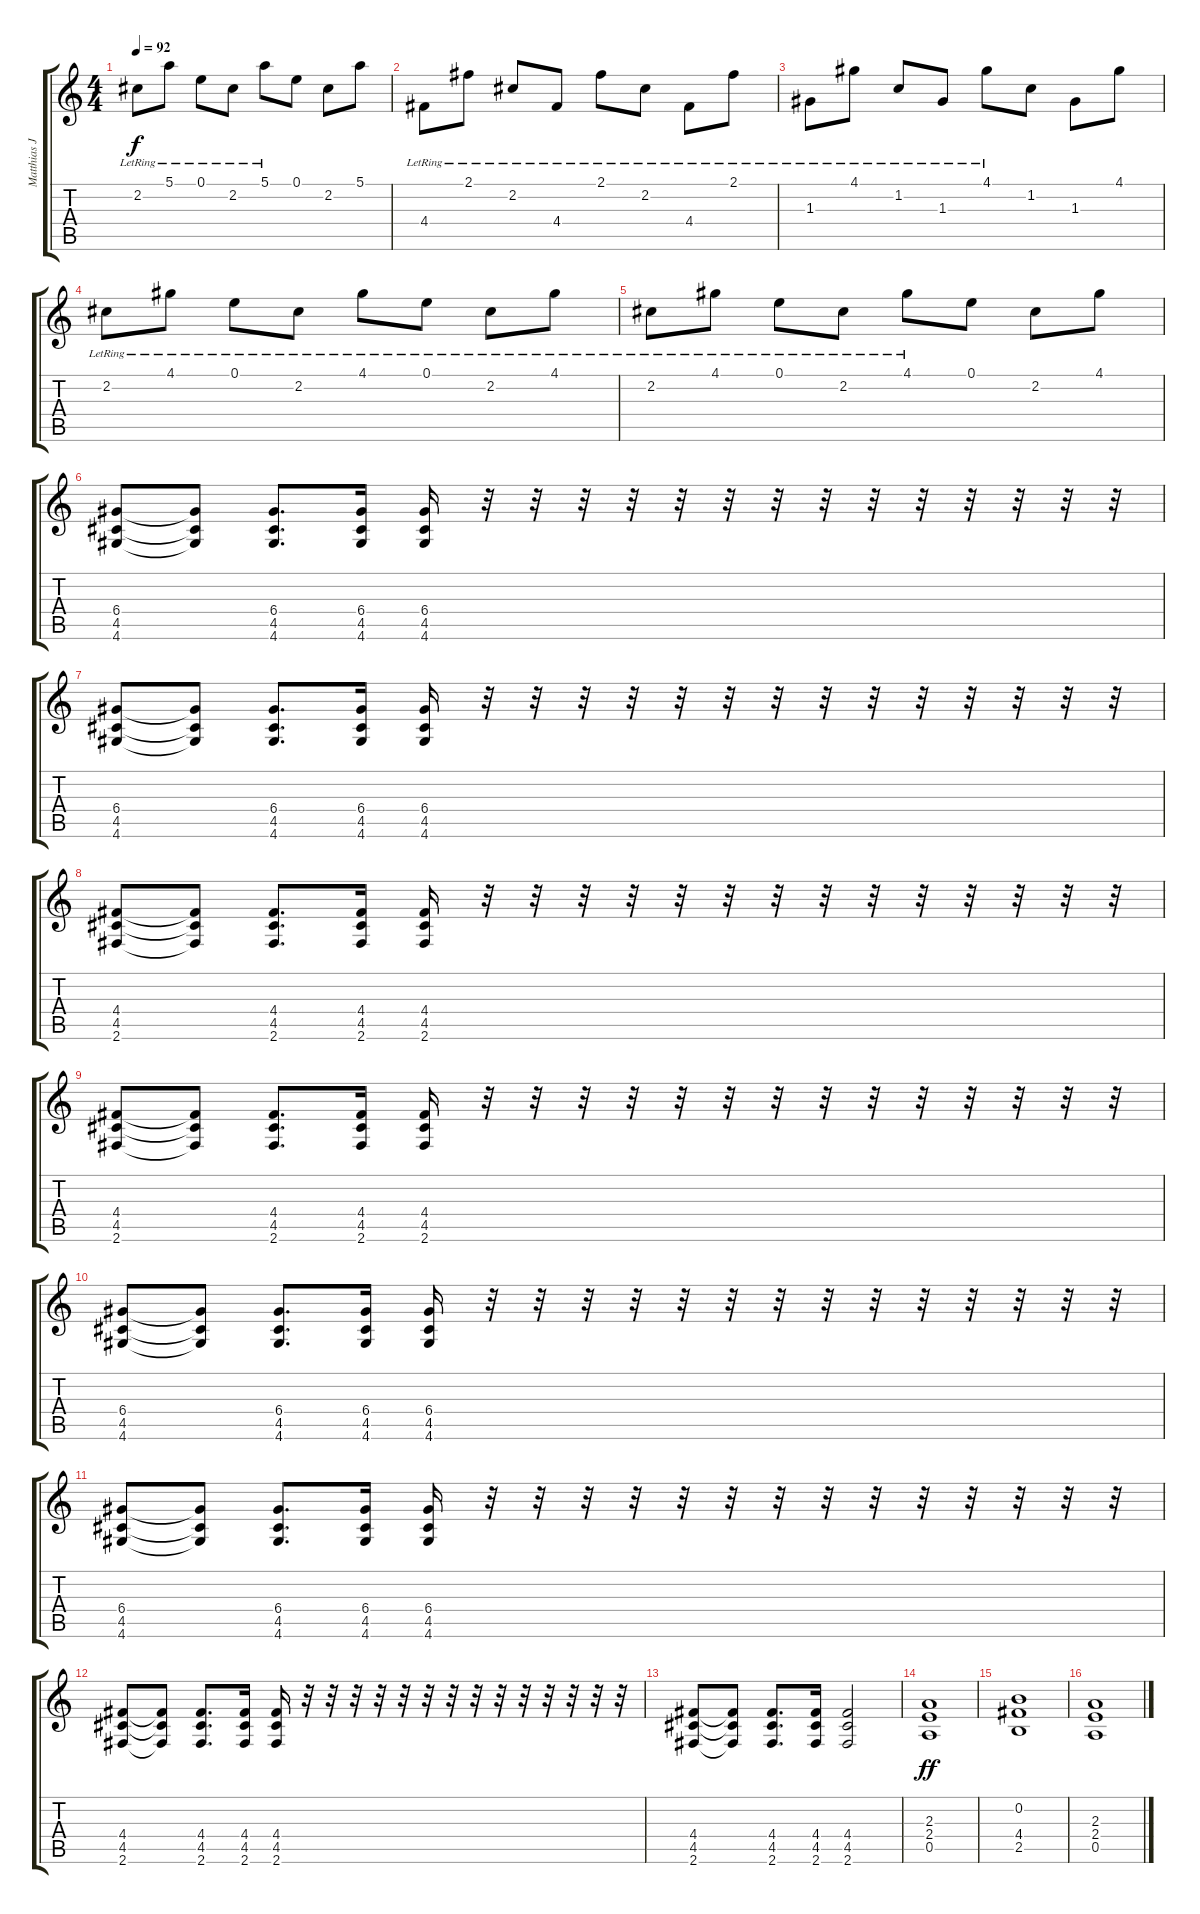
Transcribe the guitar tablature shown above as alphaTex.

\track ("Matthias Jabs" "Matthias J") {instrument electricguitarjazz}
\staff {score tabs}
\tuning (E4 B3 G3 D3 A2 E2) {hide}
\ts (4 4)
\tempo 92
\clef g2
\ks c
2.2{lr}.8{dy f} 5.1{lr}.8 0.1{lr}.8 2.2{lr}.8 5.1{lr}.8 0.1.8 2.2.8 5.1.8 |
4.4{lr}.8 2.1{lr}.8 2.2{lr}.8 4.4{lr}.8 2.1{lr}.8 2.2{lr}.8 4.4{lr}.8 2.1{lr}.8 |
1.3{lr}.8 4.1{lr}.8 1.2{lr}.8 1.3{lr}.8 4.1{lr}.8 1.2.8 1.3.8 4.1.8 |
2.2{lr}.8 4.1{lr}.8 0.1{lr}.8 2.2{lr}.8 4.1{lr}.8 0.1{lr}.8 2.2{lr}.8 4.1{lr}.8 |
2.2{lr}.8 4.1{lr}.8 0.1{lr}.8 2.2{lr}.8 4.1{lr}.8 0.1.8 2.2.8 4.1.8 |
(6.4 4.5 4.6).8{volume 13 instrument distortionguitar} (6.4{t} 4.5{t} 4.6{t}).8 (6.4 4.5 4.6).8{d} (6.4 4.5 4.6).16 (6.4 4.5 4.6).16 r.32 r.32 r.32 r.32 r.32 r.32 r.32 r.32 r.32 r.32 r.32 r.32 r.32 r.32 |
(6.4 4.5 4.6).8 (6.4{t} 4.5{t} 4.6{t}).8 (6.4 4.5 4.6).8{d} (6.4 4.5 4.6).16 (6.4 4.5 4.6).16 r.32 r.32 r.32 r.32 r.32 r.32 r.32 r.32 r.32 r.32 r.32 r.32 r.32 r.32 |
(4.4 4.5 2.6).8 (4.4{t} 4.5{t} 2.6{t}).8 (4.4 4.5 2.6).8{d} (4.4 4.5 2.6).16 (4.4 4.5 2.6).16 r.32 r.32 r.32 r.32 r.32 r.32 r.32 r.32 r.32 r.32 r.32 r.32 r.32 r.32 |
(4.4 4.5 2.6).8 (4.4{t} 4.5{t} 2.6{t}).8 (4.4 4.5 2.6).8{d} (4.4 4.5 2.6).16 (4.4 4.5 2.6).16 r.32 r.32 r.32 r.32 r.32 r.32 r.32 r.32 r.32 r.32 r.32 r.32 r.32 r.32 |
(6.4 4.5 4.6).8 (6.4{t} 4.5{t} 4.6{t}).8 (6.4 4.5 4.6).8{d} (6.4 4.5 4.6).16 (6.4 4.5 4.6).16 r.32 r.32 r.32 r.32 r.32 r.32 r.32 r.32 r.32 r.32 r.32 r.32 r.32 r.32 |
(6.4 4.5 4.6).8 (6.4{t} 4.5{t} 4.6{t}).8 (6.4 4.5 4.6).8{d} (6.4 4.5 4.6).16 (6.4 4.5 4.6).16 r.32 r.32 r.32 r.32 r.32 r.32 r.32 r.32 r.32 r.32 r.32 r.32 r.32 r.32 |
(4.4 4.5 2.6).8 (4.4{t} 4.5{t} 2.6{t}).8 (4.4 4.5 2.6).8{d} (4.4 4.5 2.6).16 (4.4 4.5 2.6).16 r.32 r.32 r.32 r.32 r.32 r.32 r.32 r.32 r.32 r.32 r.32 r.32 r.32 r.32 |
(4.4 4.5 2.6).8 (4.4{t} 4.5{t} 2.6{t}).8 (4.4 4.5 2.6).8{d} (4.4 4.5 2.6).16 (4.4 4.5 2.6).2 |
(2.3 2.4 0.5).1{dy ff} |
(0.2 4.4 2.5).1 |
(2.3 2.4 0.5).1
